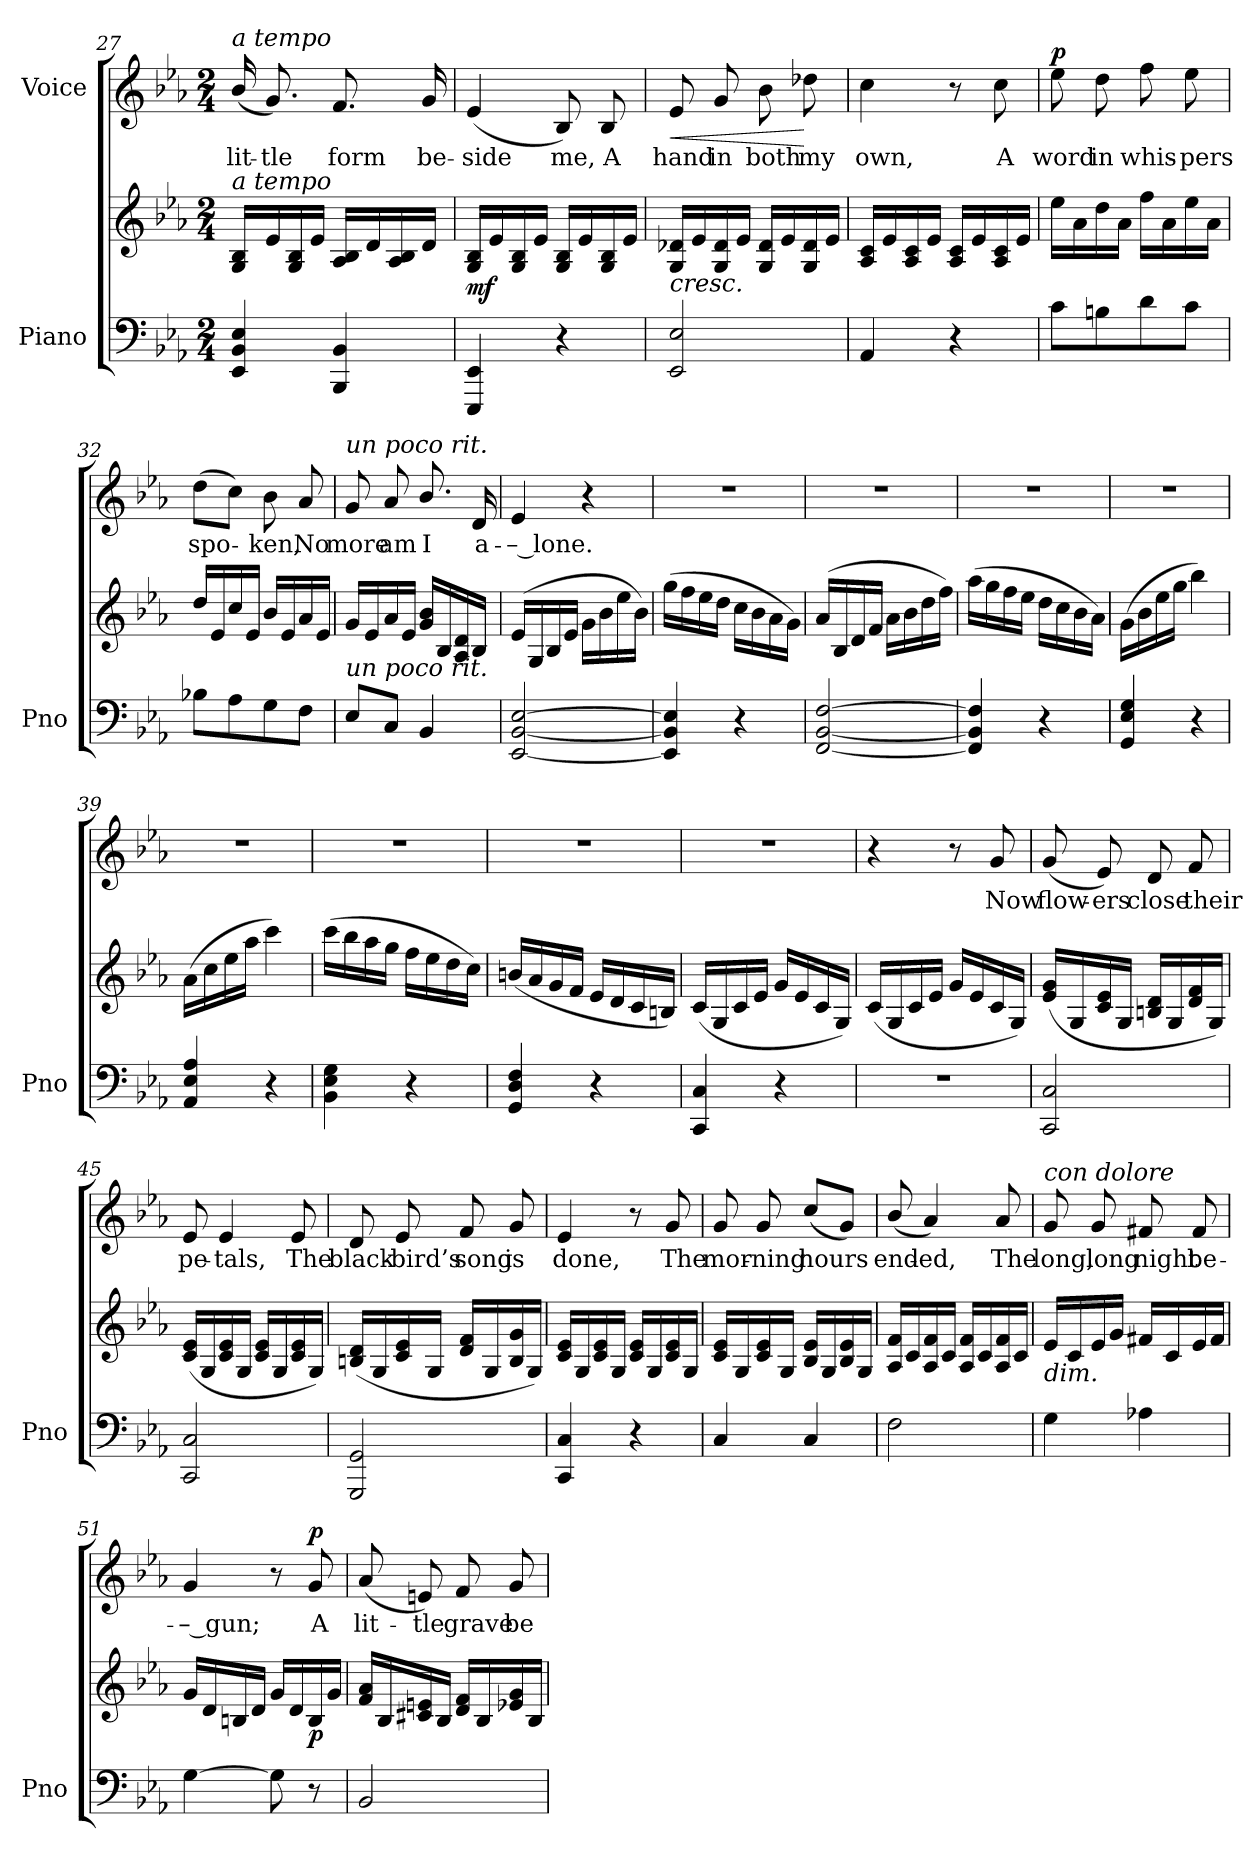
**kern	**kern	**dynam	**kern	**text	**dynam
*part2	*part2	*part2	*part1	*part1	*part1
*staff3	*staff2	*staff2/3	*staff1	*staff1	*staff1
*I"Piano	*	*	*I"Voice	*	*
*I'Pno	*	*	*	*	*
*clefF4	*clefG2	*	*clefG2	*	*
*k[b-e-a-]	*k[b-e-a-]	*	*k[b-e-a-]	*	*
*M2/4	*M2/4	*	*M2/4	*	*
=27	=27	=27	=27	=27	=27
!	!	!	!LO:TX:i:t=a tempo	!	!
!	!LO:TX:i:t=a tempo	!	!	!	!
4EE-/ 4BB-/ 4E-/	16G/ 16B-/LL	.	(16b-/	lit-	.
.	16e-/	.	8.g/)	-tle	.
.	16G/ 16B-/	.	.	.	.
.	16e-/JJ	.	.	.	.
4BBB-/ 4BB-/	16A-/ 16B-/LL	.	8.f/	form	.
.	16d/	.	.	.	.
.	16A-/ 16B-/	.	.	.	.
.	16d/JJ	.	16g/	be-	.
=28	=28	=28	=28	=28	=28
!	!	!LO:DY:b	!	!	!
4EEE-/ 4EE-/	16G/ 16B-/LL	mf	(4e-/	-side	.
.	16e-/	.	.	.	.
.	16G/ 16B-/	.	.	.	.
.	16e-/JJ	.	.	.	.
4r	16G/ 16B-/LL	.	8B-/)	me,	.
.	16e-/	.	.	.	.
.	16G/ 16B-/	.	8B-/	A	.
.	16e-/JJ	.	.	.	.
=29	=29	=29	=29	=29	=29
!	!LO:TX:b:i:t=cresc.	!	!	!	!
!	!	!	!	!	!LO:HP:b
2EE-/ 2E-/	16G/ 16d-X/LL	.	8e-/	hand	<
.	16e-/	.	.	.	.
.	16G/ 16d-/	.	8g/	in	.
.	16e-/JJ	.	.	.	.
.	16G/ 16d-/LL	.	8b-\	both	.
.	16e-/	.	.	.	.
.	16G/ 16d-/	.	8dd-X\	my	[
.	16e-/JJ	.	.	.	.
=30	=30	=30	=30	=30	=30
4AA-/	16A-/ 16c/LL	.	4cc\	own,	.
.	16e-/	.	.	.	.
.	16A-/ 16c/	.	.	.	.
.	16e-/JJ	.	.	.	.
4r	16A-/ 16c/LL	.	8r	.	.
.	16e-/	.	.	.	.
.	16A-/ 16c/	.	8cc\	A	.
.	16e-/JJ	.	.	.	.
=31	=31	=31	=31	=31	=31
!	!	!	!	!	!LO:DY:a
8c\L	16ee-\LL	.	8ee-\	word	p
.	16a-\	.	.	.	.
8Bn\	16dd\	.	8dd\	in	.
.	16a-\JJ	.	.	.	.
8d\	16ff\LL	.	8ff\	whis-	.
.	16a-\	.	.	.	.
8c\J	16ee-\	.	8ee-\	-pers	.
.	16a-\JJ	.	.	.	.
=32	=32	=32	=32	=32	=32
8B-X\L	16dd/LL	.	(8dd\L	spo-	.
.	16e-/	.	.	.	.
8A-\	16cc/	.	8cc\J)	.	.
.	16e-/JJ	.	.	.	.
8G\	16b-/LL	.	8b-\	-ken,	.
.	16e-/	.	.	.	.
8F\J	16a-/	.	8a-/	No	.
.	16e-/JJ	.	.	.	.
=33	=33	=33	=33	=33	=33
!	!	!	!LO:TX:i:t=un poco rit.	!	!
!LO:TX:i:t=un poco rit.	!	!	!	!	!
8E-/L	16g/LL	.	8g/	more	.
.	16e-/	.	.	.	.
8C/J	16a-/	.	8a-/	am	.
.	16e-/JJ	.	.	.	.
4BB-/	16g/ 16b-/LL	.	8.b-/	I	.
.	16B-/	.	.	.	.
.	16A-/ 16d/	.	.	.	.
.	16B-/JJ	.	16d/	a-	.
=34	=34	=34	=34	=34	=34
!	!	!LO:DY:b	!	!	!
!	!	!LO:DY:n=1:b	!	!	!
[2EE-/ [2BB-/ [2E-/	(16e-/LL	p other-dynamics	4e-/	-– lone.	.
.	16G/	.	.	.	.
.	16B-/	.	.	.	.
.	16e-/JJ	.	.	.	.
.	16g\LL	.	4r	.	.
.	16b-\	.	.	.	.
.	16ee-\	.	.	.	.
.	16b-\JJ)	.	.	.	.
=35	=35	=35	=35	=35	=35
4EE-/] 4BB-/] 4E-/]	(16gg\LL	.	2r	.	.
.	16ff\	.	.	.	.
.	16ee-\	.	.	.	.
.	16dd\JJ	.	.	.	.
4r	16cc\LL	.	.	.	.
.	16b-\	.	.	.	.
.	16a-\	.	.	.	.
.	16g\JJ)	.	.	.	.
=36	=36	=36	=36	=36	=36
[2FF/ [2BB-/ [2F/	(16a-/LL	.	2r	.	.
.	16B-/	.	.	.	.
.	16d/	.	.	.	.
.	16f/JJ	.	.	.	.
.	16a-\LL	.	.	.	.
.	16b-\	.	.	.	.
.	16dd\	.	.	.	.
.	16ff\JJ)	.	.	.	.
=37	=37	=37	=37	=37	=37
4FF/] 4BB-/] 4F/]	(16aa-\LL	.	2r	.	.
.	16gg\	.	.	.	.
.	16ff\	.	.	.	.
.	16ee-\JJ	.	.	.	.
4r	16dd\LL	.	.	.	.
.	16cc\	.	.	.	.
.	16b-\	.	.	.	.
.	16a-\JJ)	.	.	.	.
=38	=38	=38	=38	=38	=38
4GG/ 4E-/ 4G/	(16g\LL	.	2r	.	.
.	16b-\	.	.	.	.
.	16ee-\	.	.	.	.
.	16gg\JJ	.	.	.	.
4r	4bb-\)	.	.	.	.
=39	=39	=39	=39	=39	=39
4AA-/ 4E-/ 4A-/	(16a-\LL	.	2r	.	.
.	16cc\	.	.	.	.
.	16ee-\	.	.	.	.
.	16aa-\JJ	.	.	.	.
4r	4ccc\)	.	.	.	.
=40	=40	=40	=40	=40	=40
4BB-\ 4E-\ 4G\	(16ccc\LL	.	2r	.	.
.	16bb-\	.	.	.	.
.	16aa-\	.	.	.	.
.	16gg\JJ	.	.	.	.
4r	16ff\LL	.	.	.	.
.	16ee-\	.	.	.	.
.	16dd\	.	.	.	.
.	16cc\JJ)	.	.	.	.
=41	=41	=41	=41	=41	=41
4GG/ 4D/ 4F/	(16bn/LL	.	2r	.	.
.	16a-/	.	.	.	.
.	16g/	.	.	.	.
.	16f/JJ	.	.	.	.
4r	16e-/LL	.	.	.	.
.	16d/	.	.	.	.
.	16c/	.	.	.	.
.	16Bn/JJ)	.	.	.	.
=42	=42	=42	=42	=42	=42
4CC/ 4C/	(16c/LL	.	2r	.	.
.	16G/	.	.	.	.
.	16c/	.	.	.	.
.	16e-/JJ	.	.	.	.
4r	16g/LL	.	.	.	.
.	16e-/	.	.	.	.
.	16c/	.	.	.	.
.	16G/JJ)	.	.	.	.
=43	=43	=43	=43	=43	=43
2r	(16c/LL	.	4r	.	.
.	16G/	.	.	.	.
.	16c/	.	.	.	.
.	16e-/JJ	.	.	.	.
.	16g/LL	.	8r	.	.
.	16e-/	.	.	.	.
.	16c/	.	8g/	Now	.
.	16G/JJ)	.	.	.	.
=44	=44	=44	=44	=44	=44
2CC/ 2C/	(16e-/ 16g/LL	.	(8g/	flow-	.
.	16G/	.	.	.	.
.	16c/ 16e-/	.	8e-/)	-ers	.
.	16G/JJ	.	.	.	.
.	16Bn/ 16d/LL	.	8d/	close	.
.	16G/	.	.	.	.
.	16d/ 16f/	.	8f/	their	.
.	16G/JJ)	.	.	.	.
=45	=45	=45	=45	=45	=45
2CC/ 2C/	(16c/ 16e-/LL	.	8e-/	pe-	.
.	16G/	.	.	.	.
.	16c/ 16e-/	.	4e-/	-tals,	.
.	16G/JJ	.	.	.	.
.	16c/ 16e-/LL	.	.	.	.
.	16G/	.	.	.	.
.	16c/ 16e-/	.	8e-/	The	.
.	16G/JJ)	.	.	.	.
=46	=46	=46	=46	=46	=46
2GGG/ 2GG/	(16Bn/ 16d/LL	.	8d/	black-	.
.	16G/	.	.	.	.
.	16c/ 16e-/	.	8e-/	-bird’s	.
.	16G/JJ	.	.	.	.
.	16d/ 16f/LL	.	8f/	song	.
.	16G/	.	.	.	.
.	16B/ 16g/	.	8g/	is	.
.	16G/JJ)	.	.	.	.
=47	=47	=47	=47	=47	=47
4CC/ 4C/	16c/ 16e-/LL	.	4e-/	done,	.
.	16G/	.	.	.	.
.	16c/ 16e-/	.	.	.	.
.	16G/JJ	.	.	.	.
4r	16c/ 16e-/LL	.	8r	.	.
.	16G/	.	.	.	.
.	16c/ 16e-/	.	8g/	The	.
.	16G/JJ	.	.	.	.
=48	=48	=48	=48	=48	=48
4C/	16c/ 16e-/LL	.	8g/	mor-	.
.	16G/	.	.	.	.
.	16c/ 16e-/	.	8g/	-ning	.
.	16G/JJ	.	.	.	.
4C/	16B-/ 16e-/LL	.	(8cc/L	hours	.
.	16G/	.	.	.	.
.	16B-/ 16e-/	.	8g/J)	.	.
.	16G/JJ	.	.	.	.
=49	=49	=49	=49	=49	=49
2F\	16A-/ 16f/LL	.	(8b-/	end-	.
.	16c/	.	.	.	.
.	16A-/ 16f/	.	4a-/)	-ed,	.
.	16c/JJ	.	.	.	.
.	16A-/ 16f/LL	.	.	.	.
.	16c/	.	.	.	.
.	16A-/ 16f/	.	8a-/	The	.
.	16c/JJ	.	.	.	.
=50	=50	=50	=50	=50	=50
!	!	!	!LO:TX:i:t=con dolore	!	!
!	!LO:TX:b:i:t=dim.	!	!	!	!
4G\	16e-/LL	.	8g/	long,	.
.	16c/	.	.	.	.
.	16e-/	.	8g/	long	.
.	16g/JJ	.	.	.	.
4A-X\	16f#X/LL	.	8f#X/	night	.
.	16c/	.	.	.	.
.	16e-/	.	8f#/	be-	.
.	16f#/JJ	.	.	.	.
=51	=51	=51	=51	=51	=51
[4G\	16g/LL	.	4g/	-– gun;	.
.	16d/	.	.	.	.
.	16Bn/	.	.	.	.
.	16d/JJ	.	.	.	.
8G\]	16g/LL	.	8r	.	.
.	16d/	.	.	.	.
!	!	!LO:DY:b	!	!	!LO:DY:a
8r	16B/	p	8g/	A	p
.	16g/JJ	.	.	.	.
=52	=52	=52	=52	=52	=52
2BB-/	16f/ 16a-/LL	.	(8a-/	lit-	.
.	16B-/	.	.	.	.
.	16c#X/ 16en/	.	8en/)	-tle	.
.	16B-/JJ	.	.	.	.
.	16d/ 16f/LL	.	8f/	grave	.
.	16B-/	.	.	.	.
.	16e-X/ 16g/	.	8g/	be-	.
.	16B-/JJ	.	.	.	.
=	=	=	=	=	=
*-	*-	*-	*-	*-	*-
